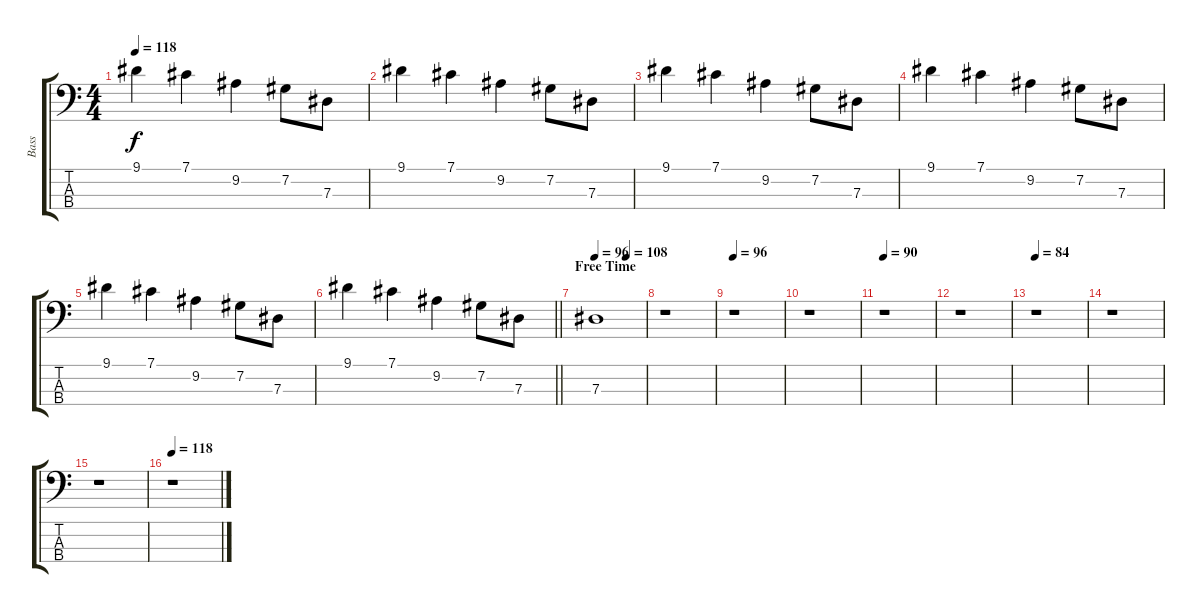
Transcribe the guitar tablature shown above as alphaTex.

\track ("Bass" "Bass") {instrument electricbassfinger}
\staff {score tabs}
\tuning (Gb2 Db2 Ab1 Eb1) {hide}
\ts (4 4)
\tempo 118
\clef f4
\ks c
9.1.4{dy f} 7.1.4 9.2.4 7.2.8 7.3.8 |
9.1.4 7.1.4 9.2.4 7.2.8 7.3.8 |
9.1.4 7.1.4 9.2.4 7.2.8 7.3.8 |
9.1.4 7.1.4 9.2.4 7.2.8 7.3.8 |
9.1.4 7.1.4 9.2.4 7.2.8 7.3.8 |
\barLineRight lightlight
9.1.4 7.1.4 9.2.4 7.2.8 7.3.8 |
\section ("" "Free Time")
\tempo 96
\tempo (108 0.625)
7.3.1 |
r.1 |
\tempo 96
r.1 |
r.1 |
\tempo 90
r.1 |
r.1 |
\tempo 84
r.1 |
r.1 |
r.1 |
\tempo 118
r.1
